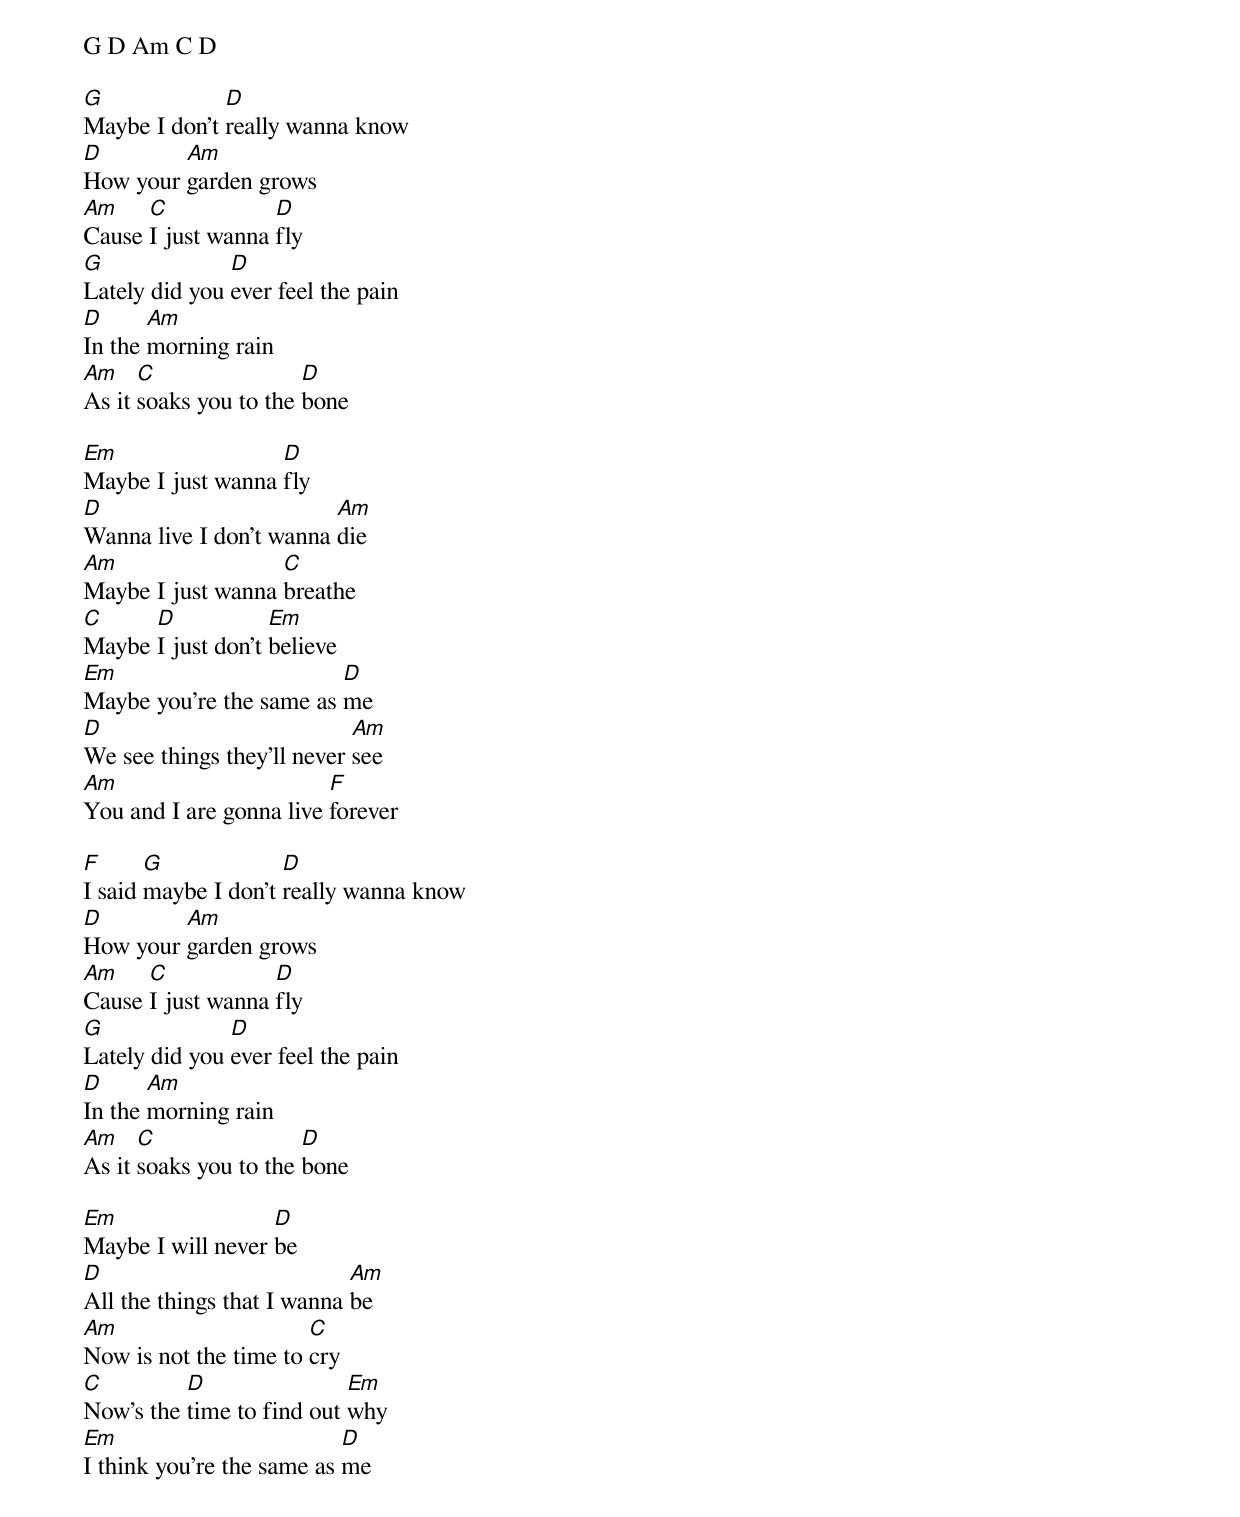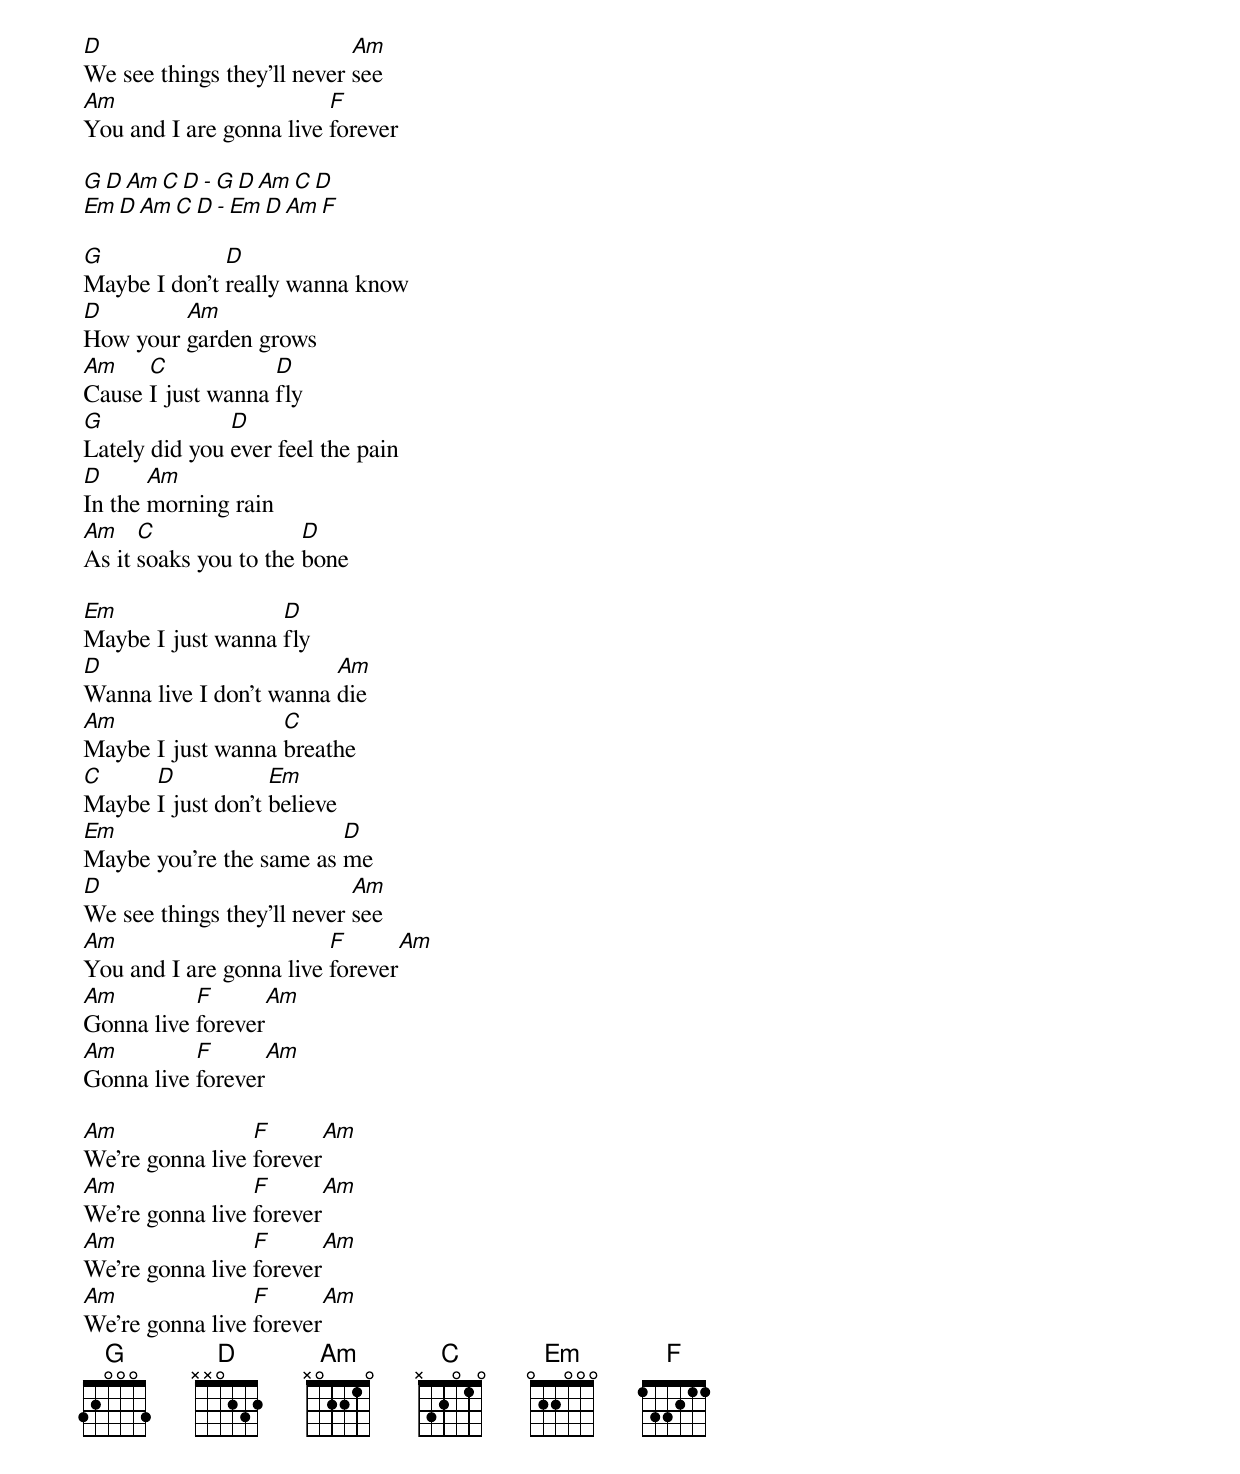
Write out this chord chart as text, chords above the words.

G D Am C D

G             D
Maybe I don't really wanna know
D        Am
How your garden grows
Am    C            D
Cause I just wanna fly
G              D
Lately did you ever feel the pain
D      Am
In the morning rain
Am    C                D
As it soaks you to the bone

Em                 D
Maybe I just wanna fly
D                        Am
Wanna live I don't wanna die
Am                 C
Maybe I just wanna breathe
C     D            Em
Maybe I just don't believe
Em                       D
Maybe you're the same as me
D                           Am
We see things they'll never see
Am                       F
You and I are gonna live forever

F      G             D
I said maybe I don't really wanna know
D        Am
How your garden grows
Am    C            D
Cause I just wanna fly
G              D
Lately did you ever feel the pain
D      Am
In the morning rain
Am    C                D
As it soaks you to the bone

Em                 D
Maybe I will never be
D                           Am
All the things that I wanna be
Am                     C
Now is not the time to cry
C         D                Em
Now's the time to find out why
Em                         D
I think you're the same as me
D                           Am
We see things they'll never see
Am                       F
You and I are gonna live forever

G D Am C D - G D Am C D
Em D Am C D - Em D Am F

G             D
Maybe I don't really wanna know
D        Am
How your garden grows
Am    C            D
Cause I just wanna fly
G              D
Lately did you ever feel the pain
D      Am
In the morning rain
Am    C                D
As it soaks you to the bone

Em                 D
Maybe I just wanna fly
D                        Am
Wanna live I don't wanna die
Am                 C
Maybe I just wanna breathe
C     D            Em
Maybe I just don't believe
Em                       D
Maybe you're the same as me
D                           Am
We see things they'll never see
Am                       F       Am
You and I are gonna live forever
Am         F       Am
Gonna live forever
Am         F       Am
Gonna live forever

Am               F       Am
We're gonna live forever
Am               F       Am
We're gonna live forever
Am               F       Am
We're gonna live forever
Am               F       Am
We're gonna live forever
